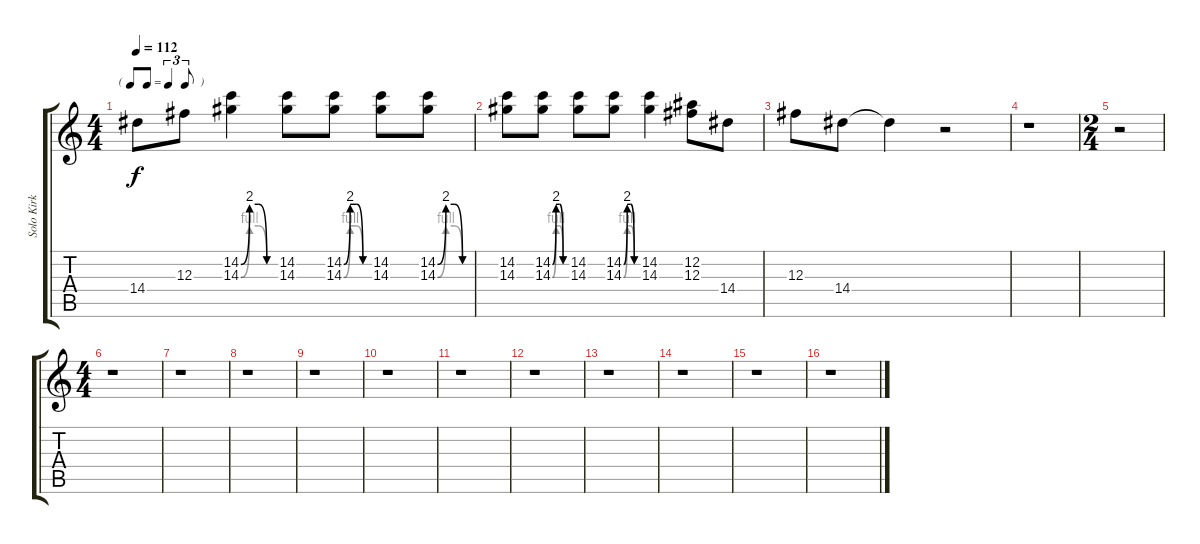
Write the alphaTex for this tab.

\track ("Solo Kirk Hammett" "Solo Kirk ") {instrument distortionguitar}
\staff {score tabs}
\tuning (Eb4 Bb3 Gb3 Db3 Ab2 Eb2) {hide}
\ts (4 4)
\tf triplet8th
\tempo 112
\clef g2
\ks c
14.4.8{dy f} 12.3.8 (14.2{be (custom 0 0 15 8 30 8 45 0 60 0)} 14.3{be (custom 0 0 15 4 30 4 45 0 60 0)}).4 (14.2 14.3).8 (14.2{be (custom 0 0 15 8 30 8 45 0 60 0)} 14.3{be (custom 0 0 15 4 30 4 45 0 60 0)}).8 (14.2 14.3).8 (14.2{be (custom 0 0 15 8 30 8 45 0 60 0)} 14.3{be (custom 0 0 15 4 30 4 45 0 60 0)}).8 |
(14.2 14.3).8 (14.2{be (custom 0 0 15 8 30 8 45 0 60 0)} 14.3{be (custom 0 0 15 4 30 4 45 0 60 0)}).8 (14.2 14.3).8 (14.2{be (custom 0 0 15 8 30 8 45 0 60 0)} 14.3{be (custom 0 0 15 4 30 4 45 0 60 0)}).8 (14.2 14.3).4 (12.2 12.3).8 14.4.8 |
12.3.8 14.4.8 14.4{t}.4 r.2 |
r.1 |
\ts (2 4)
r.2 |
\ts (4 4)
r.1 |
r.1 |
r.1 |
r.1 |
r.1 |
r.1 |
r.1 |
r.1 |
r.1 |
r.1 |
r.1
